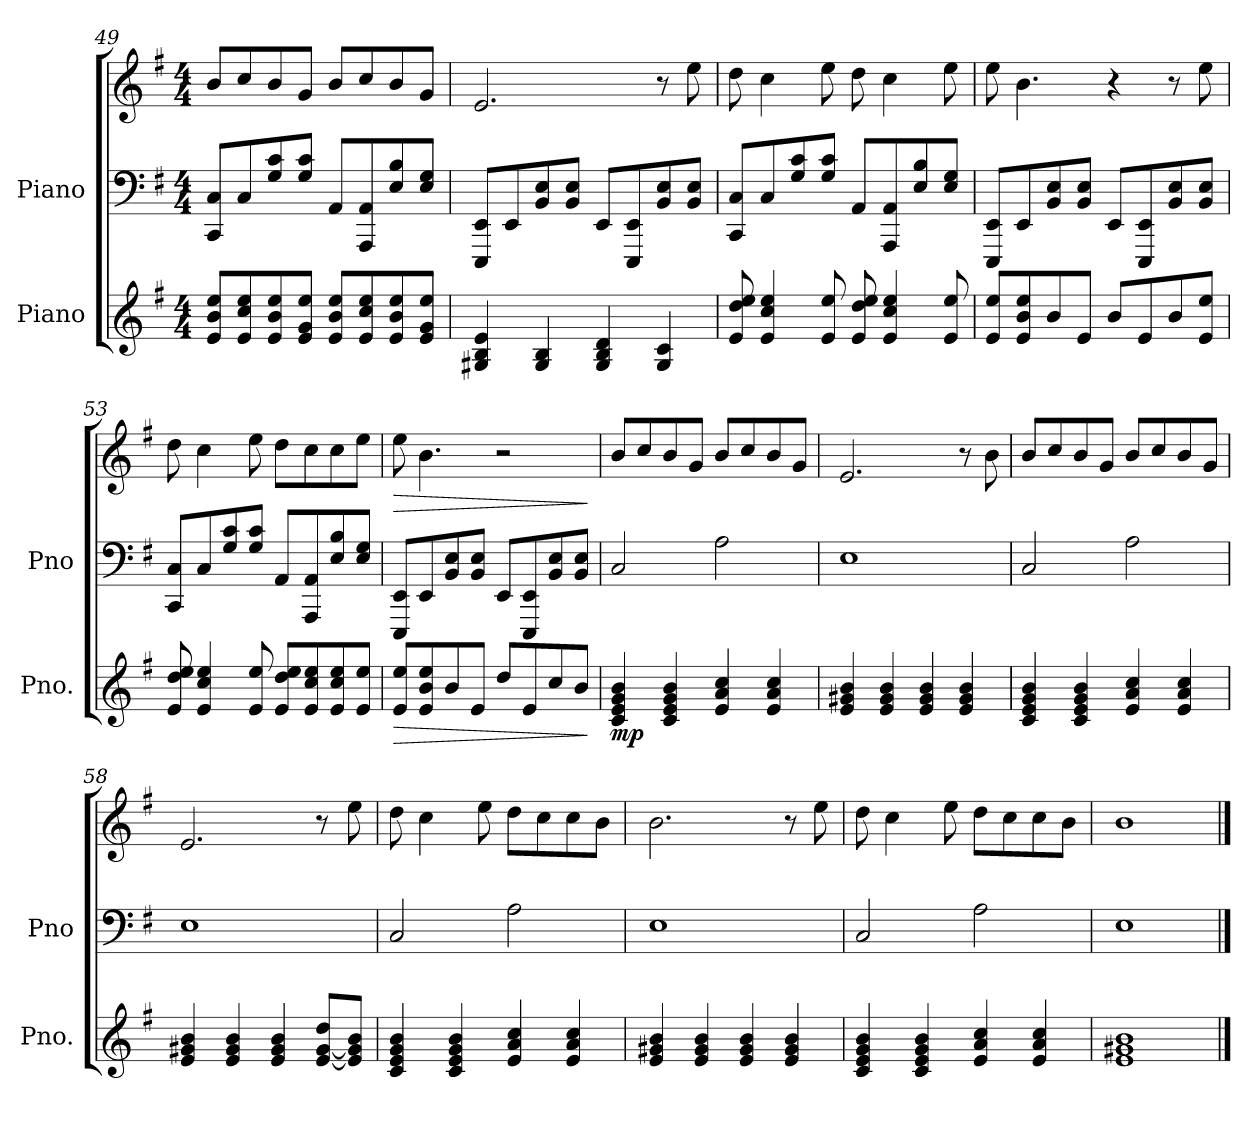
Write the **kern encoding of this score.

**kern	**dynam	**kern	**kern	**dynam
*part2	*part2	*part1	*part1	*part1
*staff3	*staff3	*staff2	*staff1	*staff1/2
*I"Piano	*	*I"Piano	*	*
*I'Pno.	*	*I'Pno	*	*
*clefG2	*	*clefF4	*clefG2	*
*k[f#]	*	*k[f#]	*k[f#]	*
*M4/4	*	*M4/4	*M4/4	*
=49	=49	=49	=49	=49
8e/ 8b/ 8ee/L	.	8CC/ 8C/L	8b/L	.
8e/ 8cc/ 8ee/	.	8C/	8cc/	.
8e/ 8b/ 8ee/	.	8G/ 8c/	8b/	.
8e/ 8g/ 8ee/J	.	8G/ 8c/J	8g/J	.
8e/ 8b/ 8ee/L	.	8AA/L	8b/L	.
8e/ 8cc/ 8ee/	.	8AAA/ 8AA/	8cc/	.
8e/ 8b/ 8ee/	.	8E/ 8B/	8b/	.
8e/ 8g/ 8ee/J	.	8E/ 8G/J	8g/J	.
=50	=50	=50	=50	=50
4G#X/ 4B/ 4e/	.	8EEE/ 8EE/L	2.e/	.
.	.	8EE/	.	.
4G#/ 4B/	.	8BB/ 8E/	.	.
.	.	8BB/ 8E/J	.	.
4G#/ 4B/ 4d/	.	8EE/L	.	.
.	.	8EEE/ 8EE/	.	.
4G#/ 4c/	.	8BB/ 8E/	8r	.
.	.	8BB/ 8E/J	8ee\	.
!!LO:LB:g=z
=51	=51	=51	=51	=51
8e/ 8dd/ 8ee/	.	8CC/ 8C/L	8dd\	.
4e/ 4cc/ 4ee/	.	8C/	4cc\	.
.	.	8G/ 8c/	.	.
8e/ 8ee/	.	8G/ 8c/J	8ee\	.
8e/ 8dd/ 8ee/	.	8AA/L	8dd\	.
4e/ 4cc/ 4ee/	.	8AAA/ 8AA/	4cc\	.
.	.	8E/ 8B/	.	.
8e/ 8ee/	.	8E/ 8G/J	8ee\	.
=52	=52	=52	=52	=52
8e/ 8ee/L	.	8EEE/ 8EE/L	8ee\	.
8e/ 8b/ 8ee/	.	8EE/	4.b\	.
8b/	.	8BB/ 8E/	.	.
8e/J	.	8BB/ 8E/J	.	.
8b/L	.	8EE/L	4r	.
8e/	.	8EEE/ 8EE/	.	.
8b/	.	8BB/ 8E/	8r	.
8e/ 8ee/J	.	8BB/ 8E/J	8ee\	.
=53	=53	=53	=53	=53
8e/ 8dd/ 8ee/	.	8CC/ 8C/L	8dd\	.
4e/ 4cc/ 4ee/	.	8C/	4cc\	.
.	.	8G/ 8c/	.	.
8e/ 8ee/	.	8G/ 8c/J	8ee\	.
8e/ 8dd/ 8ee/L	.	8AA/L	8dd\L	.
8e/ 8cc/ 8ee/	.	8AAA/ 8AA/	8cc\	.
8e/ 8cc/ 8ee/	.	8E/ 8B/	8cc\	.
8e/ 8ee/J	.	8E/ 8G/J	8ee\J	.
=54	=54	=54	=54	=54
!	!LO:HP:b	!	!	!LO:HP:b
8e/ 8ee/L	>	8EEE/ 8EE/L	8ee\	>
8e/ 8b/ 8ee/	.	8EE/	4.b\	.
8b/	.	8BB/ 8E/	.	.
8e/J	.	8BB/ 8E/J	.	.
8dd/L	.	8EE/L	2r	.
8e/	.	8EEE/ 8EE/	.	.
8cc/	.	8BB/ 8E/	.	.
8b/J	.	8BB/ 8E/J	.	.
.	]	.	.	]
!!LO:LB:g=z
=55	=55	=55	=55	=55
!	!LO:DY:b	!	!	!LO:DY:b=2
!	!	!	!	!LO:DY:n=1:b
4c/ 4e/ 4g/ 4b/	mp	2C/	8b/L	mp mp
.	.	.	8cc/	.
4c/ 4e/ 4g/ 4b/	.	.	8b/	.
.	.	.	8g/J	.
4e/ 4a/ 4cc/	.	2A\	8b/L	.
.	.	.	8cc/	.
4e/ 4a/ 4cc/	.	.	8b/	.
.	.	.	8g/J	.
=56	=56	=56	=56	=56
4e/ 4g#X/ 4b/	.	1E	2.e/	.
4e/ 4g#/ 4b/	.	.	.	.
4e/ 4g#/ 4b/	.	.	.	.
4e/ 4g#/ 4b/	.	.	8r	.
.	.	.	8b\	.
=57	=57	=57	=57	=57
4c/ 4e/ 4g/ 4b/	.	2C/	8b/L	.
.	.	.	8cc/	.
4c/ 4e/ 4g/ 4b/	.	.	8b/	.
.	.	.	8g/J	.
4e/ 4a/ 4cc/	.	2A\	8b/L	.
.	.	.	8cc/	.
4e/ 4a/ 4cc/	.	.	8b/	.
.	.	.	8g/J	.
=58	=58	=58	=58	=58
4e/ 4g#X/ 4b/	.	1E	2.e/	.
4e/ 4g#/ 4b/	.	.	.	.
4e/ 4g#/ 4b/	.	.	.	.
[8e/ [8g#/ 8dd/L	.	.	8r	.
8e/] 8g#/] 8b/J	.	.	8ee\	.
=59	=59	=59	=59	=59
4c/ 4e/ 4g/ 4b/	.	2C/	8dd\	.
.	.	.	4cc\	.
4c/ 4e/ 4g/ 4b/	.	.	.	.
.	.	.	8ee\	.
4e/ 4a/ 4cc/	.	2A\	8dd\L	.
.	.	.	8cc\	.
4e/ 4a/ 4cc/	.	.	8cc\	.
.	.	.	8b\J	.
=60	=60	=60	=60	=60
4e/ 4g#X/ 4b/	.	1E	2.b\	.
4e/ 4g#/ 4b/	.	.	.	.
4e/ 4g#/ 4b/	.	.	.	.
4e/ 4g#/ 4b/	.	.	8r	.
.	.	.	8ee\	.
!!LO:LB:g=z
=61	=61	=61	=61	=61
4c/ 4e/ 4g/ 4b/	.	2C/	8dd\	.
.	.	.	4cc\	.
4c/ 4e/ 4g/ 4b/	.	.	.	.
.	.	.	8ee\	.
4e/ 4a/ 4cc/	.	2A\	8dd\L	.
.	.	.	8cc\	.
4e/ 4a/ 4cc/	.	.	8cc\	.
.	.	.	8b\J	.
=62	=62	=62	=62	=62
1e 1g#X 1b	.	1E	1b	.
==	==	==	==	==
*-	*-	*-	*-	*-
